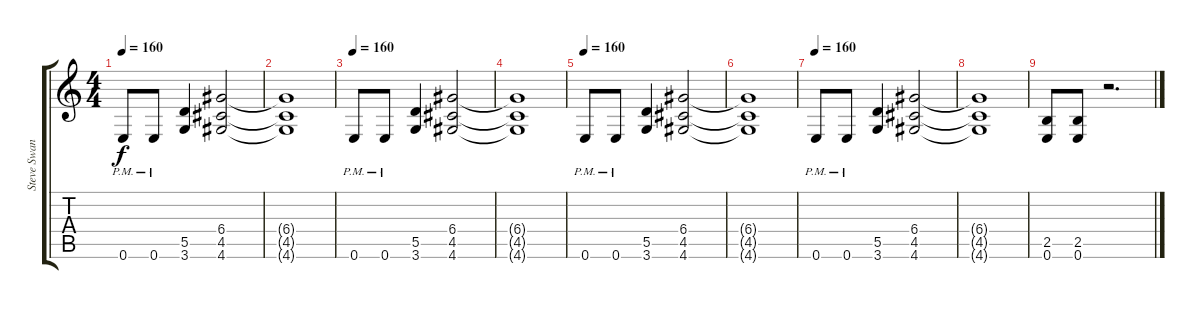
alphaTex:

\track ("Steve Swanson" "Steve Swan") {instrument overdrivenguitar}
\staff {score tabs}
\tuning (E4 B3 G3 D3 A2 E2) {hide}
\ts (4 4)
\tempo 160
\clef g2
\ks c
0.6{pm}.8{dy f} 0.6{pm}.8 (5.5 3.6).4 (6.4 4.5 4.6).2 |
(6.4{t} 4.5{t} 4.6{t}).1 |
\tempo 160
0.6{pm}.8 0.6{pm}.8 (5.5 3.6).4 (6.4 4.5 4.6).2 |
(6.4{t} 4.5{t} 4.6{t}).1 |
\tempo 160
0.6{pm}.8 0.6{pm}.8 (5.5 3.6).4 (6.4 4.5 4.6).2 |
(6.4{t} 4.5{t} 4.6{t}).1 |
\tempo 152
\tempo 160
0.6{pm}.8 0.6{pm}.8 (5.5 3.6).4 (6.4 4.5 4.6).2 |
(6.4{t} 4.5{t} 4.6{t}).1 |
(2.5 0.6).8 (2.5 0.6).8 r.2{d}
